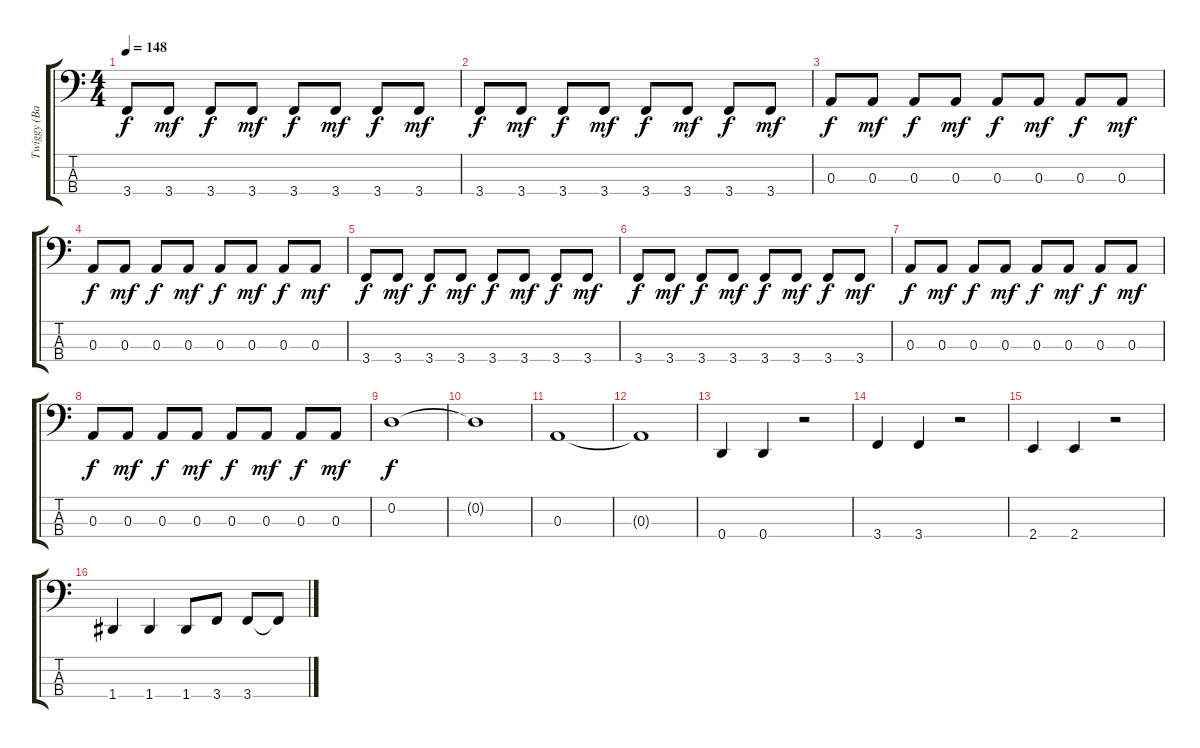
\track ("Twiggy (Bass)" "Twiggy (Ba") {instrument electricbassfinger}
\staff {score tabs}
\tuning (G2 D2 A1 D1) {hide}
\ts (4 4)
\tempo 148
\clef f4
\ks c
3.4.8{dy f} 3.4.8{dy mf} 3.4.8{dy f} 3.4.8{dy mf} 3.4.8{dy f} 3.4.8{dy mf} 3.4.8{dy f} 3.4.8{dy mf} |
3.4.8{dy f} 3.4.8{dy mf} 3.4.8{dy f} 3.4.8{dy mf} 3.4.8{dy f} 3.4.8{dy mf} 3.4.8{dy f} 3.4.8{dy mf} |
0.3.8{dy f} 0.3.8{dy mf} 0.3.8{dy f} 0.3.8{dy mf} 0.3.8{dy f} 0.3.8{dy mf} 0.3.8{dy f} 0.3.8{dy mf} |
0.3.8{dy f} 0.3.8{dy mf} 0.3.8{dy f} 0.3.8{dy mf} 0.3.8{dy f} 0.3.8{dy mf} 0.3.8{dy f} 0.3.8{dy mf} |
3.4.8{dy f} 3.4.8{dy mf} 3.4.8{dy f} 3.4.8{dy mf} 3.4.8{dy f} 3.4.8{dy mf} 3.4.8{dy f} 3.4.8{dy mf} |
3.4.8{dy f} 3.4.8{dy mf} 3.4.8{dy f} 3.4.8{dy mf} 3.4.8{dy f} 3.4.8{dy mf} 3.4.8{dy f} 3.4.8{dy mf} |
0.3.8{dy f} 0.3.8{dy mf} 0.3.8{dy f} 0.3.8{dy mf} 0.3.8{dy f} 0.3.8{dy mf} 0.3.8{dy f} 0.3.8{dy mf} |
0.3.8{dy f} 0.3.8{dy mf} 0.3.8{dy f} 0.3.8{dy mf} 0.3.8{dy f} 0.3.8{dy mf} 0.3.8{dy f} 0.3.8{dy mf} |
0.2.1{dy f} |
0.2{t}.1 |
0.3.1 |
0.3{t}.1 |
0.4.4 0.4.4 r.2 |
3.4.4 3.4.4 r.2 |
2.4.4 2.4.4 r.2 |
1.4.4 1.4.4 1.4.8 3.4.8 3.4.8 3.4{t}.8
